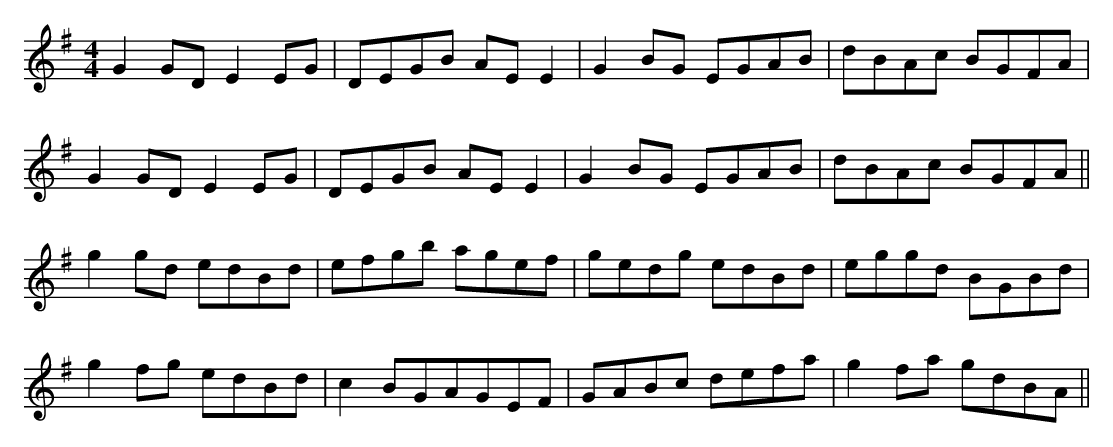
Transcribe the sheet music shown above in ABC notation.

X:1
M:4/4
K:G
G2GDE2EG|DEGB AEE2|G2BG EGAB|dBAc BGFA|
G2GDE2EG|DEGB AEE2|G2BG EGAB|dBAc BGFA||
g2gd edBd|efgb agef|gedg edBd|eggd BGBd|
g2fg edBd|c2BGAGEF|GABc defa|g2fa gdBA||
